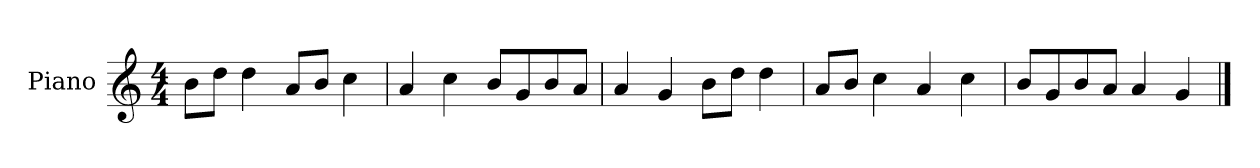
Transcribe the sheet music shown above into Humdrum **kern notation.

**kern
*part1
*staff1
*I"Piano
*I'P-no
*clefG2
*k[]
*M4/4
*MM90
=1
8b\L
8dd\J
4dd\
8a/L
8b/J
4cc\
=2
4a/
4cc\
8b/L
8g/
8b/
8a/J
=3
4a/
4g/
8b\L
8dd\J
4dd\
=4
8a/L
8b/J
4cc\
4a/
4cc\
=5
8b/L
8g/
8b/
8a/J
4a/
4g/
==
*-
